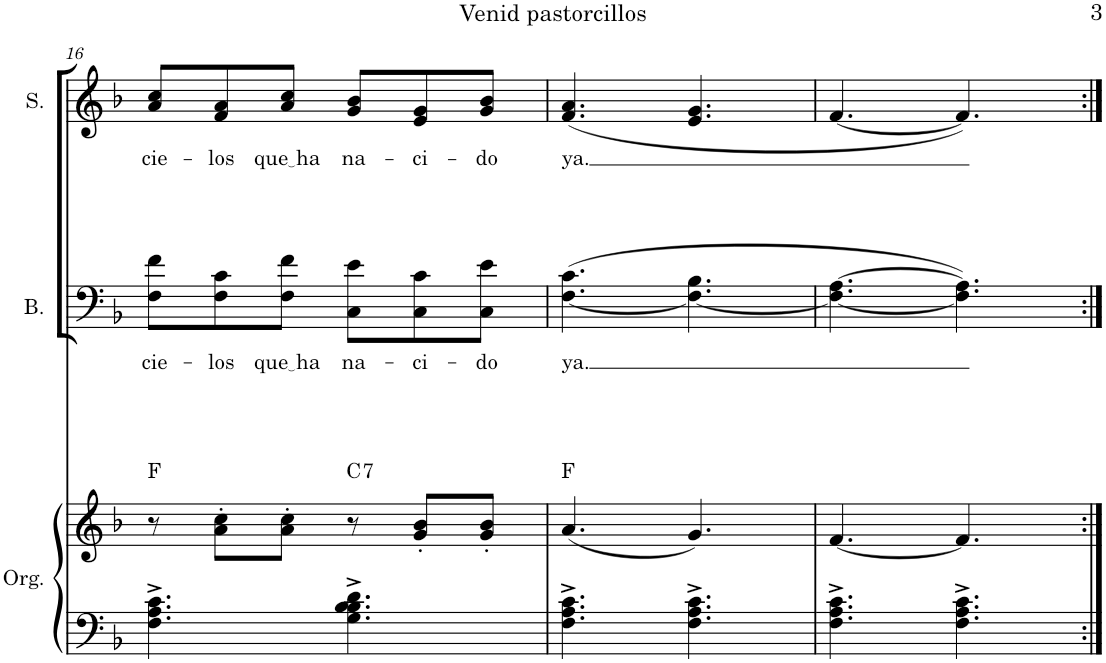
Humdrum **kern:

**kern	**kern	**harte	**kern	**text	**kern	**text
*part3	*part3	*part3	*part2	*part2	*part1	*part1
*staff4	*staff3	*	*staff2	*staff2	*staff1	*staff1
*I"Órgano	*	*	*I"Bajo	*	*I"Soprano	*
*	*	*	*I'B.	*	*I'S.	*
!!LO:PB:g=z
*clefF4	*clefG2	*	*clefF4	*	*clefG2	*
*k[b-]	*k[b-]	*	*k[b-]	*	*k[b-]	*
*M6/8	*M6/8	*	*M6/8	*	*M6/8	*
=16	=16	=16	=16	=16	=16	=16
!	!	!	!	!LO:LY:b	!	!LO:LY:b
4.F\^ 4.A\^ 4.c\^	8r	F:maj	8F\ 8f\L	cie-	8a/ 8cc/L	cie-
!	!	!	!	!LO:LY:b	!	!LO:LY:b
.	8a\' 8cc\'L	.	8F\ 8c\	-los	8f/ 8a/	-los
!	!	!	!	!LO:LY:b	!	!LO:LY:b
.	8a\' 8cc\'J	.	8F\ 8f\J	que ha	8a/ 8cc/J	que ha
!	!	!LO:H:kt=7	!	!LO:LY:b	!	!LO:LY:b
4.G\^ 4.B-\^ 4.B-\^ 4.d\^	8r	C:7	8C\ 8e\L	na-	8g/ 8b-/L	na-
!	!	!	!	!LO:LY:b	!	!LO:LY:b
.	8g/' 8b-/'L	.	8C\ 8c\	-ci-	8e/ 8g/	-ci-
!	!	!	!	!LO:LY:b	!	!LO:LY:b
.	8g/' 8b-/'J	.	8C\ 8e\J	-do	8g/ 8b-/J	-do
=17	=17	=17	=17	=17	=17	=17
!	!	!	!	!LO:LY:b	!	!LO:LY:b
4.F\^ 4.A\^ 4.c\^	(4.a/	F:maj	([4.F\ 4.c\	ya.	(4.f/ 4.a/	ya.
4.F\^ 4.A\^ 4.c\^	4.g/)	.	4.F\_ 4.B-\	.	4.e/ 4.g/	.
=18	=18	=18	=18	=18	=18	=18
4.F\^ 4.A\^ 4.c\^	[4.f/	.	4.F\_ [4.A\	.	[4.f/	.
4.F\^ 4.A\^ 4.c\^	4.f/]	.	4.F\] 4.A\])	.	4.f/])	.
=:|!	=:|!	=:|!	=:|!	=:|!	=:|!	=:|!
*-	*-	*-	*-	*-	*-	*-
